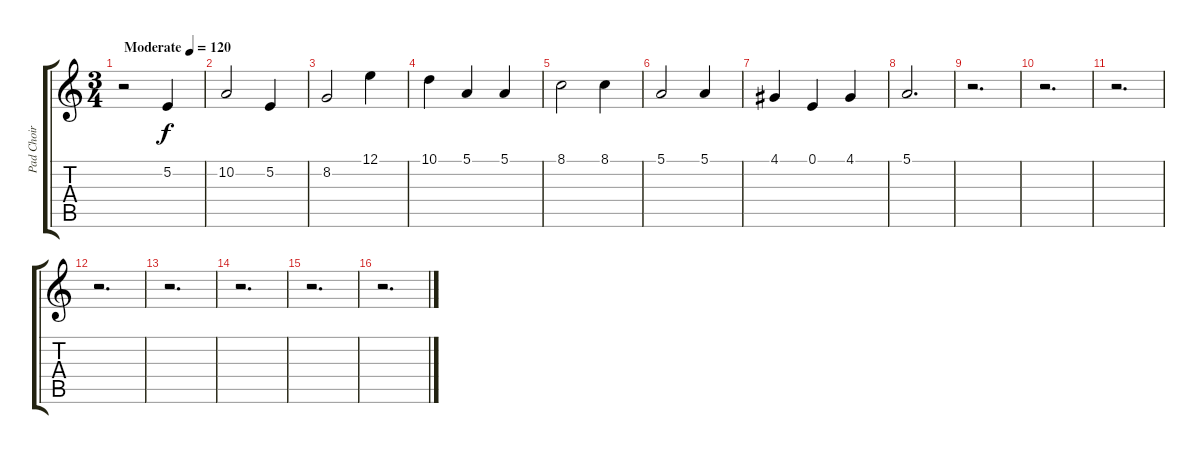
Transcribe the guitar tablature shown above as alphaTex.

\track ("Pad Choir" "Pad Choir") {instrument pad4choir}
\staff {score tabs}
\tuning (E4 B3 G3 D3 A2 E2) {hide}
\ts (3 4)
\tempo (120 "Moderate")
\clef g2
\ks c
r.2{dy f instrument pad4choir} 5.2.4 |
10.2.2 5.2.4 |
8.2.2 12.1.4 |
10.1.4 5.1.4 5.1.4 |
8.1.2 8.1.4 |
5.1.2 5.1.4 |
4.1.4 0.1.4 4.1.4 |
5.1.2{d} |
r.2{d} |
r.2{d} |
r.2{d} |
r.2{d} |
r.2{d} |
r.2{d} |
r.2{d} |
r.2{d}
